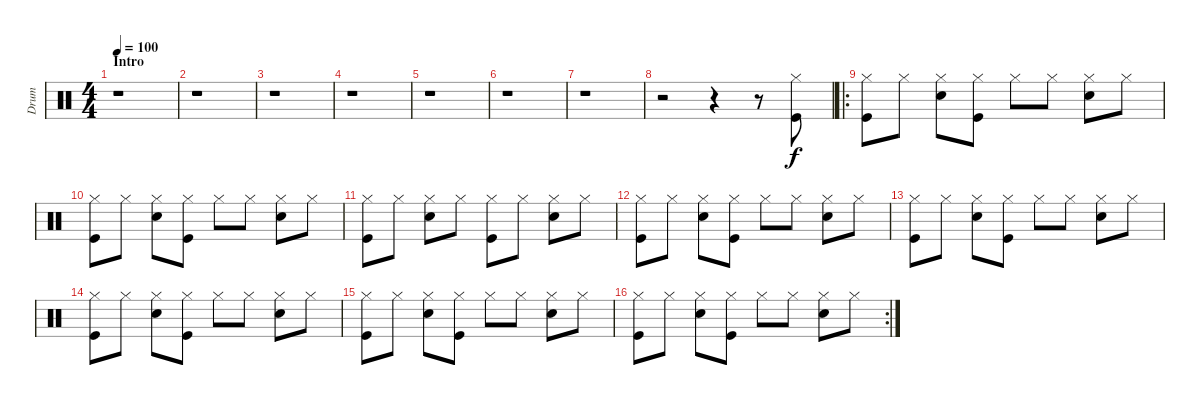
\track ("Drum" "Drum") {instrument percussion}
\staff {score}
\articulation defaults
\ts (4 4)
\section ("" "Intro")
\tempo 100
\clef neutral
\ks c
r.1{dy f} |
r.1 |
r.1 |
r.1 |
r.1 |
r.1 |
r.1 |
r.2 r.4 r.8 ("Kick (hit)" "Hi-Hat (closed)").8 |
\ro
("Kick (hit)" "Hi-Hat (closed)").8 "Hi-Hat (closed)".8 ("Electric Snare (hit)" "Hi-Hat (closed)").8 ("Kick (hit)" "Hi-Hat (closed)").8 "Hi-Hat (closed)".8 "Hi-Hat (closed)".8 ("Electric Snare (hit)" "Hi-Hat (closed)").8 "Hi-Hat (closed)".8 |
("Kick (hit)" "Hi-Hat (closed)").8 "Hi-Hat (closed)".8 ("Electric Snare (hit)" "Hi-Hat (closed)").8 ("Kick (hit)" "Hi-Hat (closed)").8 "Hi-Hat (closed)".8 "Hi-Hat (closed)".8 ("Electric Snare (hit)" "Hi-Hat (closed)").8 "Hi-Hat (closed)".8 |
("Kick (hit)" "Hi-Hat (closed)").8 "Hi-Hat (closed)".8 ("Electric Snare (hit)" "Hi-Hat (closed)").8 "Hi-Hat (closed)".8 ("Kick (hit)" "Hi-Hat (closed)").8 "Hi-Hat (closed)".8 ("Electric Snare (hit)" "Hi-Hat (closed)").8 "Hi-Hat (closed)".8 |
("Kick (hit)" "Hi-Hat (closed)").8 "Hi-Hat (closed)".8 ("Electric Snare (hit)" "Hi-Hat (closed)").8 ("Kick (hit)" "Hi-Hat (closed)").8 "Hi-Hat (closed)".8 "Hi-Hat (closed)".8 ("Electric Snare (hit)" "Hi-Hat (closed)").8 "Hi-Hat (closed)".8 |
("Kick (hit)" "Hi-Hat (closed)").8 "Hi-Hat (closed)".8 ("Electric Snare (hit)" "Hi-Hat (closed)").8 ("Kick (hit)" "Hi-Hat (closed)").8 "Hi-Hat (closed)".8 "Hi-Hat (closed)".8 ("Electric Snare (hit)" "Hi-Hat (closed)").8 "Hi-Hat (closed)".8 |
("Kick (hit)" "Hi-Hat (closed)").8 "Hi-Hat (closed)".8 ("Electric Snare (hit)" "Hi-Hat (closed)").8 ("Kick (hit)" "Hi-Hat (closed)").8 "Hi-Hat (closed)".8 "Hi-Hat (closed)".8 ("Electric Snare (hit)" "Hi-Hat (closed)").8 "Hi-Hat (closed)".8 |
("Kick (hit)" "Hi-Hat (closed)").8 "Hi-Hat (closed)".8 ("Electric Snare (hit)" "Hi-Hat (closed)").8 ("Kick (hit)" "Hi-Hat (closed)").8 "Hi-Hat (closed)".8 "Hi-Hat (closed)".8 ("Electric Snare (hit)" "Hi-Hat (closed)").8 "Hi-Hat (closed)".8 |
\rc 2
("Kick (hit)" "Hi-Hat (closed)").8 "Hi-Hat (closed)".8 ("Electric Snare (hit)" "Hi-Hat (closed)").8 ("Kick (hit)" "Hi-Hat (closed)").8 "Hi-Hat (closed)".8 "Hi-Hat (closed)".8 ("Electric Snare (hit)" "Hi-Hat (closed)").8 "Hi-Hat (closed)".8
